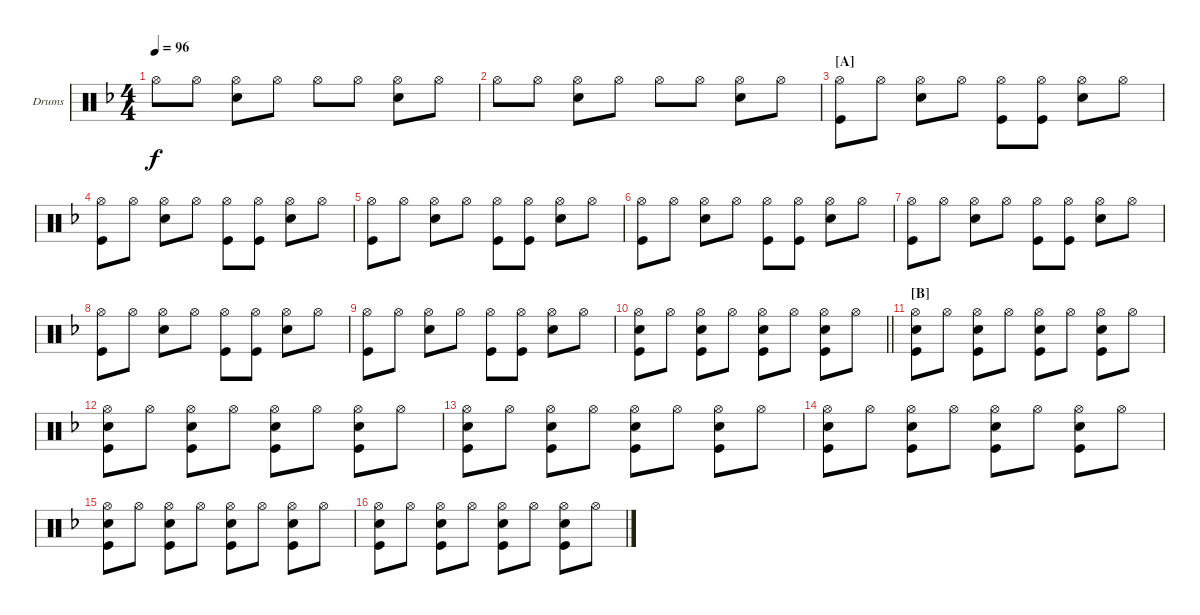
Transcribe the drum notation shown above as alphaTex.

\bracketExtendMode groupsimilarinstruments
\firstSystemTrackNameOrientation horizontal
\otherSystemsTrackNameOrientation horizontal
\track ("Fabrizio Moretti" "Drums") {instrument percussion}
\staff {score}
\articulation defaults
\ts (4 4)
\tempo 96
\clef neutral
\ks f "Hi-Hat (open)".8{dy f} "Hi-Hat (open)".8
("Hi-Hat (open)" "Snare (hit) 2").8 "Hi-Hat (open)".8 "Hi-Hat (open)".8 "Hi-Hat (open)".8 ("Hi-Hat (open)" "Snare (hit) 2").8 "Hi-Hat (open)".8 |
"Hi-Hat (open)".8 "Hi-Hat (open)".8 ("Hi-Hat (open)" "Snare (hit) 2").8 "Hi-Hat (open)".8 "Hi-Hat (open)".8 "Hi-Hat (open)".8 ("Hi-Hat (open)" "Snare (hit) 2").8 "Hi-Hat (open)".8 |
\section ("A" "")
("Hi-Hat (open)" "Kick (hit)").8 "Hi-Hat (open)".8 ("Hi-Hat (open)" "Snare (hit) 2").8 "Hi-Hat (open)".8 ("Hi-Hat (open)" "Kick (hit)").8 ("Hi-Hat (open)" "Kick (hit)").8 ("Hi-Hat (open)" "Snare (hit) 2").8 "Hi-Hat (open)".8 |
("Hi-Hat (open)" "Kick (hit)").8 "Hi-Hat (open)".8 ("Hi-Hat (open)" "Snare (hit) 2").8 "Hi-Hat (open)".8 ("Hi-Hat (open)" "Kick (hit)").8 ("Hi-Hat (open)" "Kick (hit)").8 ("Hi-Hat (open)" "Snare (hit) 2").8 "Hi-Hat (open)".8 |
("Hi-Hat (open)" "Kick (hit)").8 "Hi-Hat (open)".8 ("Hi-Hat (open)" "Snare (hit) 2").8 "Hi-Hat (open)".8 ("Hi-Hat (open)" "Kick (hit)").8 ("Hi-Hat (open)" "Kick (hit)").8 ("Hi-Hat (open)" "Snare (hit) 2").8 "Hi-Hat (open)".8 |
("Hi-Hat (open)" "Kick (hit)").8 "Hi-Hat (open)".8 ("Hi-Hat (open)" "Snare (hit) 2").8 "Hi-Hat (open)".8 ("Hi-Hat (open)" "Kick (hit)").8 ("Hi-Hat (open)" "Kick (hit)").8 ("Hi-Hat (open)" "Snare (hit) 2").8 "Hi-Hat (open)".8 |
("Hi-Hat (open)" "Kick (hit)").8 "Hi-Hat (open)".8 ("Hi-Hat (open)" "Snare (hit) 2").8 "Hi-Hat (open)".8 ("Hi-Hat (open)" "Kick (hit)").8 ("Hi-Hat (open)" "Kick (hit)").8 ("Hi-Hat (open)" "Snare (hit) 2").8 "Hi-Hat (open)".8 |
("Hi-Hat (open)" "Kick (hit)").8 "Hi-Hat (open)".8 ("Hi-Hat (open)" "Snare (hit) 2").8 "Hi-Hat (open)".8 ("Hi-Hat (open)" "Kick (hit)").8 ("Hi-Hat (open)" "Kick (hit)").8 ("Hi-Hat (open)" "Snare (hit) 2").8 "Hi-Hat (open)".8 |
("Hi-Hat (open)" "Kick (hit)").8 "Hi-Hat (open)".8 ("Hi-Hat (open)" "Snare (hit) 2").8 "Hi-Hat (open)".8 ("Hi-Hat (open)" "Kick (hit)").8 ("Hi-Hat (open)" "Kick (hit)").8 ("Hi-Hat (open)" "Snare (hit) 2").8 "Hi-Hat (open)".8 |
\barLineRight lightlight
("Hi-Hat (open)" "Snare (hit) 2" "Kick (hit)").8 "Hi-Hat (open)".8 ("Hi-Hat (open)" "Snare (hit) 2" "Kick (hit)").8 "Hi-Hat (open)".8 ("Hi-Hat (open)" "Snare (hit) 2" "Kick (hit)").8 "Hi-Hat (open)".8 ("Hi-Hat (open)" "Snare (hit) 2" "Kick (hit)").8 "Hi-Hat (open)".8 |
\section ("B" "")
("Hi-Hat (open)" "Snare (hit) 2" "Kick (hit)").8 "Hi-Hat (open)".8 ("Hi-Hat (open)" "Snare (hit) 2" "Kick (hit)").8 "Hi-Hat (open)".8 ("Hi-Hat (open)" "Snare (hit) 2" "Kick (hit)").8 "Hi-Hat (open)".8 ("Hi-Hat (open)" "Snare (hit) 2" "Kick (hit)").8 "Hi-Hat (open)".8 |
("Hi-Hat (open)" "Snare (hit) 2" "Kick (hit)").8 "Hi-Hat (open)".8 ("Hi-Hat (open)" "Snare (hit) 2" "Kick (hit)").8 "Hi-Hat (open)".8 ("Hi-Hat (open)" "Snare (hit) 2" "Kick (hit)").8 "Hi-Hat (open)".8 ("Hi-Hat (open)" "Snare (hit) 2" "Kick (hit)").8 "Hi-Hat (open)".8 |
("Hi-Hat (open)" "Snare (hit) 2" "Kick (hit)").8 "Hi-Hat (open)".8 ("Hi-Hat (open)" "Snare (hit) 2" "Kick (hit)").8 "Hi-Hat (open)".8 ("Hi-Hat (open)" "Snare (hit) 2" "Kick (hit)").8 "Hi-Hat (open)".8 ("Hi-Hat (open)" "Snare (hit) 2" "Kick (hit)").8 "Hi-Hat (open)".8 |
("Hi-Hat (open)" "Snare (hit) 2" "Kick (hit)").8 "Hi-Hat (open)".8 ("Hi-Hat (open)" "Snare (hit) 2" "Kick (hit)").8 "Hi-Hat (open)".8 ("Hi-Hat (open)" "Snare (hit) 2" "Kick (hit)").8 "Hi-Hat (open)".8 ("Hi-Hat (open)" "Snare (hit) 2" "Kick (hit)").8 "Hi-Hat (open)".8 |
("Hi-Hat (open)" "Snare (hit) 2" "Kick (hit)").8 "Hi-Hat (open)".8 ("Hi-Hat (open)" "Snare (hit) 2" "Kick (hit)").8 "Hi-Hat (open)".8 ("Hi-Hat (open)" "Snare (hit) 2" "Kick (hit)").8 "Hi-Hat (open)".8 ("Hi-Hat (open)" "Snare (hit) 2" "Kick (hit)").8 "Hi-Hat (open)".8 |
("Hi-Hat (open)" "Snare (hit) 2" "Kick (hit)").8 "Hi-Hat (open)".8 ("Hi-Hat (open)" "Snare (hit) 2" "Kick (hit)").8 "Hi-Hat (open)".8 ("Hi-Hat (open)" "Snare (hit) 2" "Kick (hit)").8 "Hi-Hat (open)".8 ("Hi-Hat (open)" "Snare (hit) 2" "Kick (hit)").8 "Hi-Hat (open)".8
